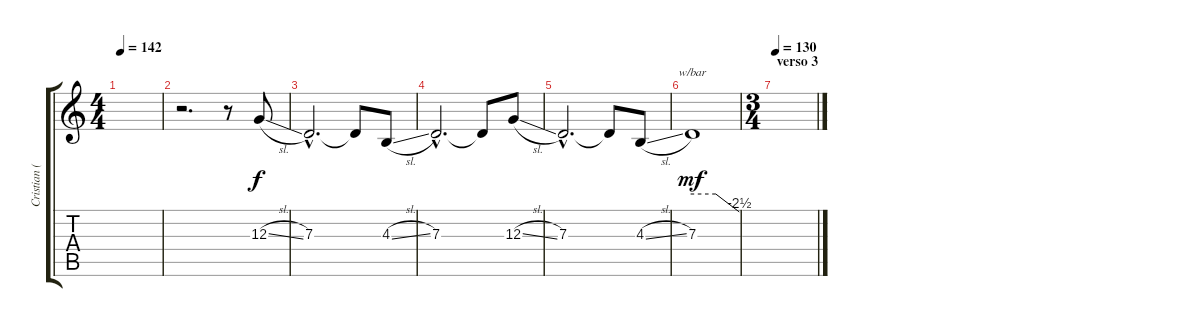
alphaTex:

\track ("Cristian (voz)" "Cristian (") {instrument lead6voice}
\staff {score tabs}
\tuning (E4 B3 G3 D3 A2 E2) {hide}
\ts (4 4)
\tempo 142
\clef g2
\ks c
|
r.2{d} r.8 12.3{sl}.8 |
7.3{hac}.2{d} 7.3{t}.8 4.3{sl}.8 |
7.3{hac}.2{d} 7.3{t}.8 12.3{sl}.8 |
7.3{hac}.2{d} 7.3{t}.8 4.3{sl}.8 |
7.3.1{tbe (custom default 0 0 30 0 60 -10) dy mf} |
\ts (3 4)
\section ("" "verso 3")
\tempo 130
